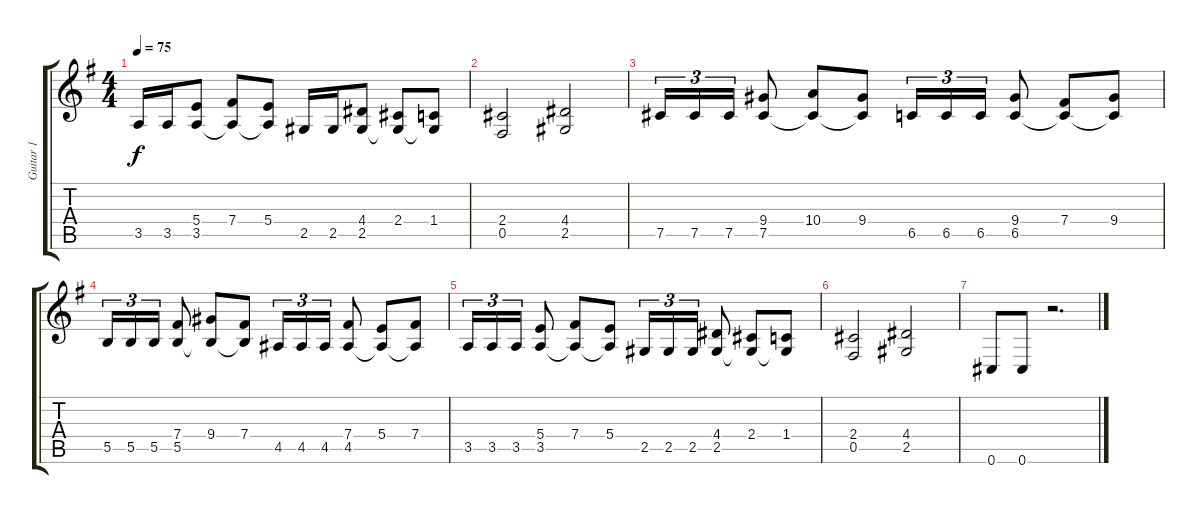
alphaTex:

\track ("Guitar 1" "Guitar 1") {instrument overdrivenguitar}
\staff {score tabs}
\tuning (Db4 Ab3 E3 B2 Gb2 Db2) {hide}
\ts (4 4)
\tempo 75
\clef g2
\ks g
3.5.16{dy f} 3.5.16 (5.4 3.5).8 (7.4 3.5{t}).8 (5.4 3.5{t}).8 2.5.16 2.5.16 (4.4 2.5).8 (2.4 2.5{t}).8 (1.4 2.5{t}).8 |
(2.4 0.5).2 (4.4 2.5).2 |
7.5.16{tu (3 2)} 7.5.16{tu (3 2)} 7.5.16{tu (3 2)} (9.4 7.5).8 (10.4 7.5{t}).8 (9.4 7.5{t}).8 6.5.16{tu (3 2)} 6.5.16{tu (3 2)} 6.5.16{tu (3 2)} (9.4 6.5).8 (7.4 6.5{t}).8 (9.4 6.5{t}).8 |
5.5.16{tu (3 2)} 5.5.16{tu (3 2)} 5.5.16{tu (3 2)} (7.4 5.5).8 (9.4 5.5{t}).8 (7.4 5.5{t}).8 4.5.16{tu (3 2)} 4.5.16{tu (3 2)} 4.5.16{tu (3 2)} (7.4 4.5).8 (5.4 4.5{t}).8 (7.4 4.5{t}).8 |
3.5.16{tu (3 2)} 3.5.16{tu (3 2)} 3.5.16{tu (3 2)} (5.4 3.5).8 (7.4 3.5{t}).8 (5.4 3.5{t}).8 2.5.16{tu (3 2)} 2.5.16{tu (3 2)} 2.5.16{tu (3 2)} (4.4 2.5).8 (2.4 2.5{t}).8 (1.4 2.5{t}).8 |
(2.4 0.5).2 (4.4 2.5).2 |
0.6.8 0.6.8 r.2{d}
